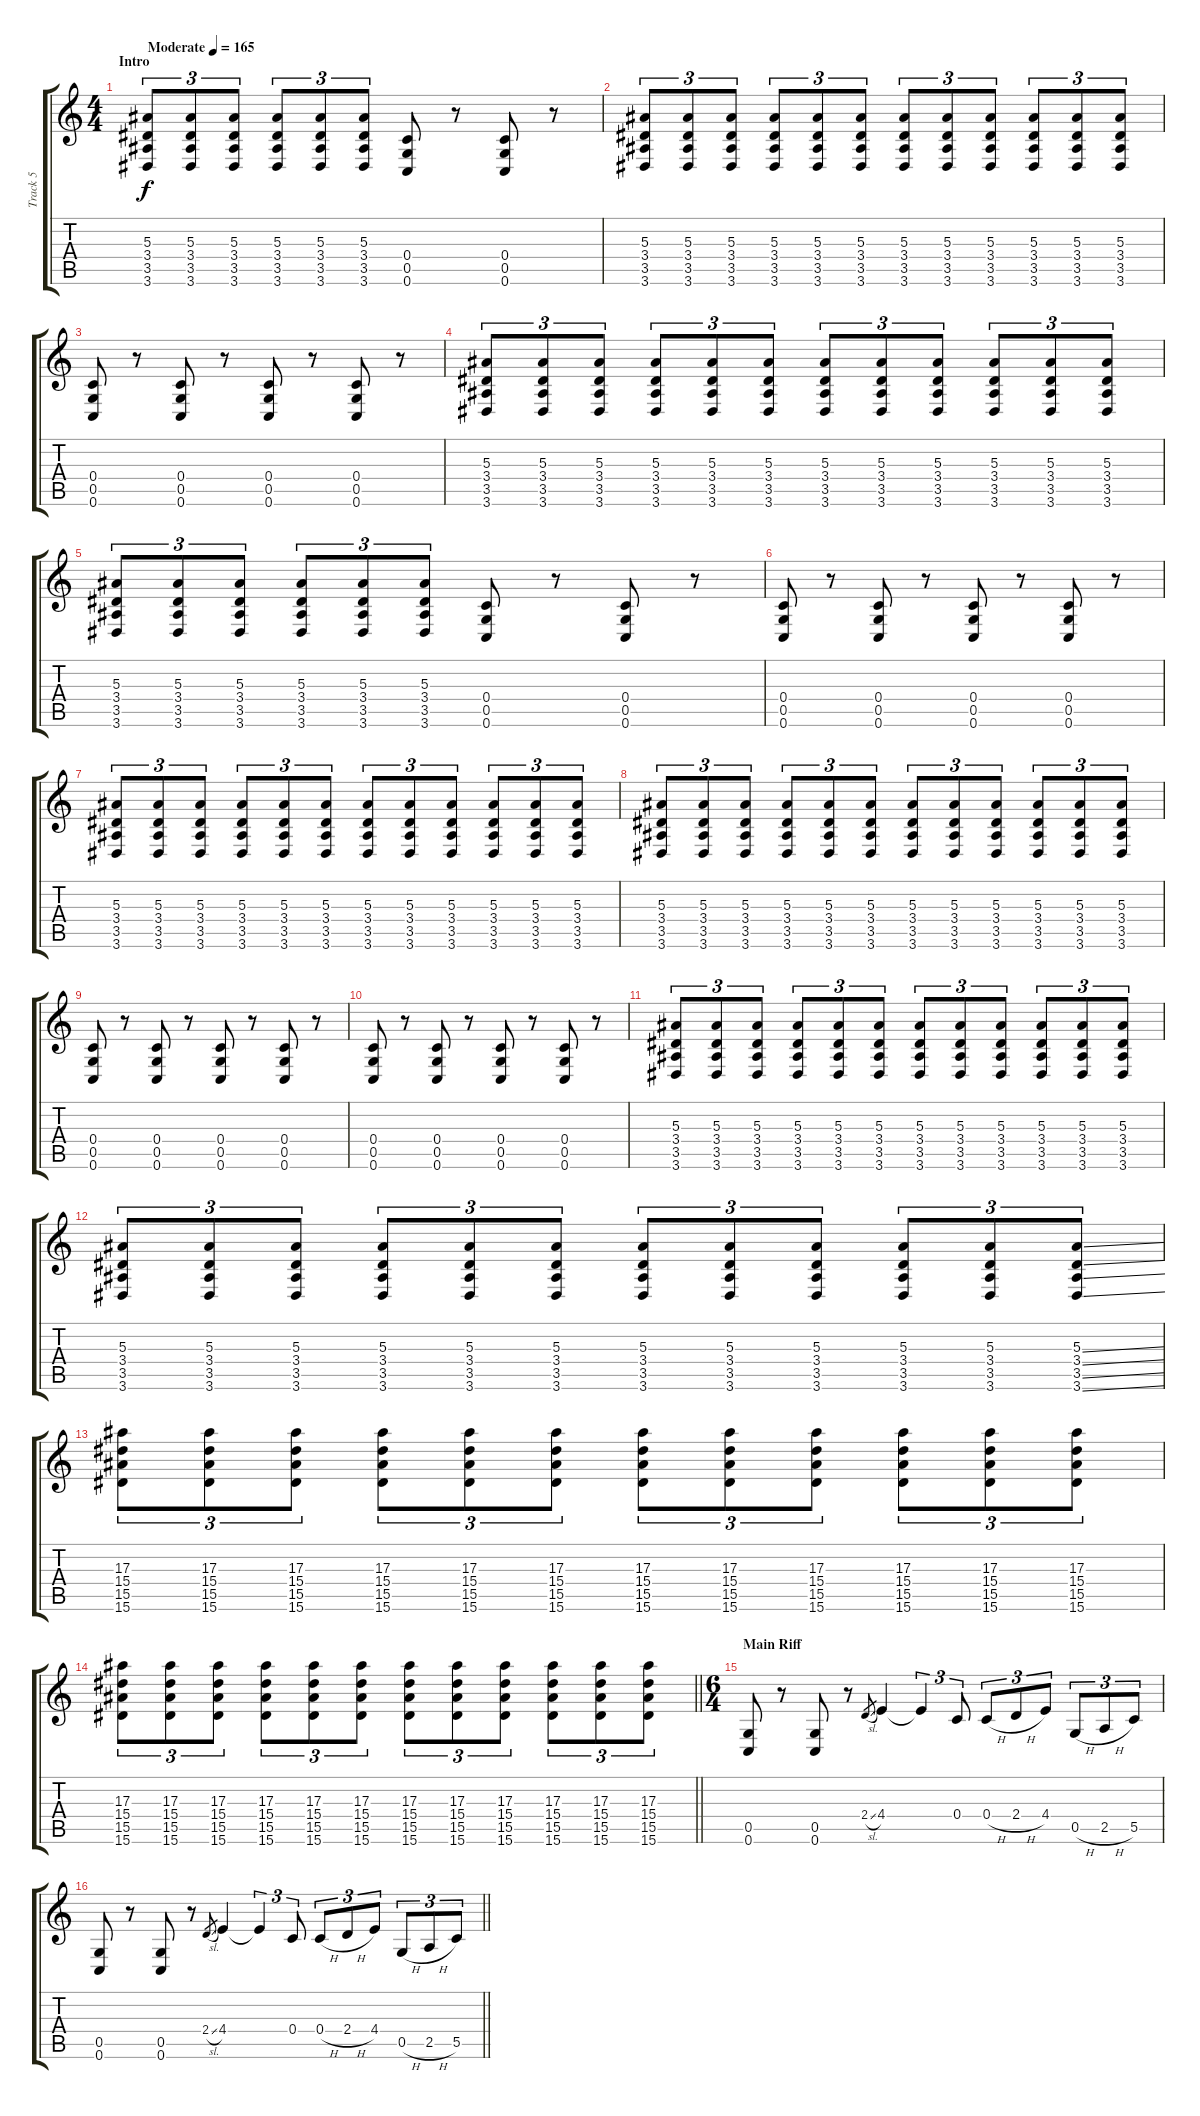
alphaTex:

\track ("Track 5" "Track 5") {instrument overdrivenguitar}
\staff {score tabs}
\tuning (D4 A3 F3 C3 G2 C2) {hide}
\ts (4 4)
\section ("" "Intro")
\tempo (165 "Moderate")
\clef g2
\ks c
(5.3 3.4 3.5 3.6).8{tu (3 2) dy f instrument overdrivenguitar} (5.3 3.4 3.5 3.6).8{tu (3 2)} (5.3 3.4 3.5 3.6).8{tu (3 2)} (5.3 3.4 3.5 3.6).8{tu (3 2)} (5.3 3.4 3.5 3.6).8{tu (3 2)} (5.3 3.4 3.5 3.6).8{tu (3 2)} (0.4 0.5 0.6).8 r.8 (0.4 0.5 0.6).8 r.8 |
(5.3 3.4 3.5 3.6).8{tu (3 2)} (5.3 3.4 3.5 3.6).8{tu (3 2)} (5.3 3.4 3.5 3.6).8{tu (3 2)} (5.3 3.4 3.5 3.6).8{tu (3 2)} (5.3 3.4 3.5 3.6).8{tu (3 2)} (5.3 3.4 3.5 3.6).8{tu (3 2)} (5.3 3.4 3.5 3.6).8{tu (3 2)} (5.3 3.4 3.5 3.6).8{tu (3 2)} (5.3 3.4 3.5 3.6).8{tu (3 2)} (5.3 3.4 3.5 3.6).8{tu (3 2)} (5.3 3.4 3.5 3.6).8{tu (3 2)} (5.3 3.4 3.5 3.6).8{tu (3 2)} |
(0.4 0.5 0.6).8 r.8 (0.4 0.5 0.6).8 r.8 (0.4 0.5 0.6).8 r.8 (0.4 0.5 0.6).8 r.8 |
(5.3 3.4 3.5 3.6).8{tu (3 2)} (5.3 3.4 3.5 3.6).8{tu (3 2)} (5.3 3.4 3.5 3.6).8{tu (3 2)} (5.3 3.4 3.5 3.6).8{tu (3 2)} (5.3 3.4 3.5 3.6).8{tu (3 2)} (5.3 3.4 3.5 3.6).8{tu (3 2)} (5.3 3.4 3.5 3.6).8{tu (3 2)} (5.3 3.4 3.5 3.6).8{tu (3 2)} (5.3 3.4 3.5 3.6).8{tu (3 2)} (5.3 3.4 3.5 3.6).8{tu (3 2)} (5.3 3.4 3.5 3.6).8{tu (3 2)} (5.3 3.4 3.5 3.6).8{tu (3 2)} |
(5.3 3.4 3.5 3.6).8{tu (3 2)} (5.3 3.4 3.5 3.6).8{tu (3 2)} (5.3 3.4 3.5 3.6).8{tu (3 2)} (5.3 3.4 3.5 3.6).8{tu (3 2)} (5.3 3.4 3.5 3.6).8{tu (3 2)} (5.3 3.4 3.5 3.6).8{tu (3 2)} (0.4 0.5 0.6).8 r.8 (0.4 0.5 0.6).8 r.8 |
(0.4 0.5 0.6).8 r.8 (0.4 0.5 0.6).8 r.8 (0.4 0.5 0.6).8 r.8 (0.4 0.5 0.6).8 r.8 |
(5.3 3.4 3.5 3.6).8{tu (3 2)} (5.3 3.4 3.5 3.6).8{tu (3 2)} (5.3 3.4 3.5 3.6).8{tu (3 2)} (5.3 3.4 3.5 3.6).8{tu (3 2)} (5.3 3.4 3.5 3.6).8{tu (3 2)} (5.3 3.4 3.5 3.6).8{tu (3 2)} (5.3 3.4 3.5 3.6).8{tu (3 2)} (5.3 3.4 3.5 3.6).8{tu (3 2)} (5.3 3.4 3.5 3.6).8{tu (3 2)} (5.3 3.4 3.5 3.6).8{tu (3 2)} (5.3 3.4 3.5 3.6).8{tu (3 2)} (5.3 3.4 3.5 3.6).8{tu (3 2)} |
(5.3 3.4 3.5 3.6).8{tu (3 2)} (5.3 3.4 3.5 3.6).8{tu (3 2)} (5.3 3.4 3.5 3.6).8{tu (3 2)} (5.3 3.4 3.5 3.6).8{tu (3 2)} (5.3 3.4 3.5 3.6).8{tu (3 2)} (5.3 3.4 3.5 3.6).8{tu (3 2)} (5.3 3.4 3.5 3.6).8{tu (3 2)} (5.3 3.4 3.5 3.6).8{tu (3 2)} (5.3 3.4 3.5 3.6).8{tu (3 2)} (5.3 3.4 3.5 3.6).8{tu (3 2)} (5.3 3.4 3.5 3.6).8{tu (3 2)} (5.3 3.4 3.5 3.6).8{tu (3 2)} |
(0.4 0.5 0.6).8 r.8 (0.4 0.5 0.6).8 r.8 (0.4 0.5 0.6).8 r.8 (0.4 0.5 0.6).8 r.8 |
(0.4 0.5 0.6).8 r.8 (0.4 0.5 0.6).8 r.8 (0.4 0.5 0.6).8 r.8 (0.4 0.5 0.6).8 r.8 |
(5.3 3.4 3.5 3.6).8{tu (3 2)} (5.3 3.4 3.5 3.6).8{tu (3 2)} (5.3 3.4 3.5 3.6).8{tu (3 2)} (5.3 3.4 3.5 3.6).8{tu (3 2)} (5.3 3.4 3.5 3.6).8{tu (3 2)} (5.3 3.4 3.5 3.6).8{tu (3 2)} (5.3 3.4 3.5 3.6).8{tu (3 2)} (5.3 3.4 3.5 3.6).8{tu (3 2)} (5.3 3.4 3.5 3.6).8{tu (3 2)} (5.3 3.4 3.5 3.6).8{tu (3 2)} (5.3 3.4 3.5 3.6).8{tu (3 2)} (5.3 3.4 3.5 3.6).8{tu (3 2)} |
(5.3 3.4 3.5 3.6).8{tu (3 2)} (5.3 3.4 3.5 3.6).8{tu (3 2)} (5.3 3.4 3.5 3.6).8{tu (3 2)} (5.3 3.4 3.5 3.6).8{tu (3 2)} (5.3 3.4 3.5 3.6).8{tu (3 2)} (5.3 3.4 3.5 3.6).8{tu (3 2)} (5.3 3.4 3.5 3.6).8{tu (3 2)} (5.3 3.4 3.5 3.6).8{tu (3 2)} (5.3 3.4 3.5 3.6).8{tu (3 2)} (5.3 3.4 3.5 3.6).8{tu (3 2)} (5.3 3.4 3.5 3.6).8{tu (3 2)} (5.3{ss} 3.4{ss} 3.5{ss} 3.6{ss}).8{tu (3 2)} |
(17.3 15.4 15.5 15.6).8{tu (3 2)} (17.3 15.4 15.5 15.6).8{tu (3 2)} (17.3 15.4 15.5 15.6).8{tu (3 2)} (17.3 15.4 15.5 15.6).8{tu (3 2)} (17.3 15.4 15.5 15.6).8{tu (3 2)} (17.3 15.4 15.5 15.6).8{tu (3 2)} (17.3 15.4 15.5 15.6).8{tu (3 2)} (17.3 15.4 15.5 15.6).8{tu (3 2)} (17.3 15.4 15.5 15.6).8{tu (3 2)} (17.3 15.4 15.5 15.6).8{tu (3 2)} (17.3 15.4 15.5 15.6).8{tu (3 2)} (17.3 15.4 15.5 15.6).8{tu (3 2)} |
\barLineRight lightlight
(17.3 15.4 15.5 15.6).8{tu (3 2)} (17.3 15.4 15.5 15.6).8{tu (3 2)} (17.3 15.4 15.5 15.6).8{tu (3 2)} (17.3 15.4 15.5 15.6).8{tu (3 2)} (17.3 15.4 15.5 15.6).8{tu (3 2)} (17.3 15.4 15.5 15.6).8{tu (3 2)} (17.3 15.4 15.5 15.6).8{tu (3 2)} (17.3 15.4 15.5 15.6).8{tu (3 2)} (17.3 15.4 15.5 15.6).8{tu (3 2)} (17.3 15.4 15.5 15.6).8{tu (3 2)} (17.3 15.4 15.5 15.6).8{tu (3 2)} (17.3 15.4 15.5 15.6).8{tu (3 2)} |
\ts (6 4)
\section ("" "Main Riff")
(0.5 0.6).8 r.8 (0.5 0.6).8 r.8 2.4{sl}.8{gr} 4.4.4 4.4{t}.4{tu (3 2)} 0.4.8{tu (3 2)} 0.4{h}.8{tu (3 2)} 2.4{h}.8{tu (3 2)} 4.4.8{tu (3 2)} 0.5{h}.8{tu (3 2)} 2.5{h}.8{tu (3 2)} 5.5.8{tu (3 2)} |
\barLineRight lightlight
(0.5 0.6).8 r.8 (0.5 0.6).8 r.8 2.4{sl}.8{gr} 4.4.4 4.4{t}.4{tu (3 2)} 0.4.8{tu (3 2)} 0.4{h}.8{tu (3 2)} 2.4{h}.8{tu (3 2)} 4.4.8{tu (3 2)} 0.5{h}.8{tu (3 2)} 2.5{h}.8{tu (3 2)} 5.5.8{tu (3 2)}
